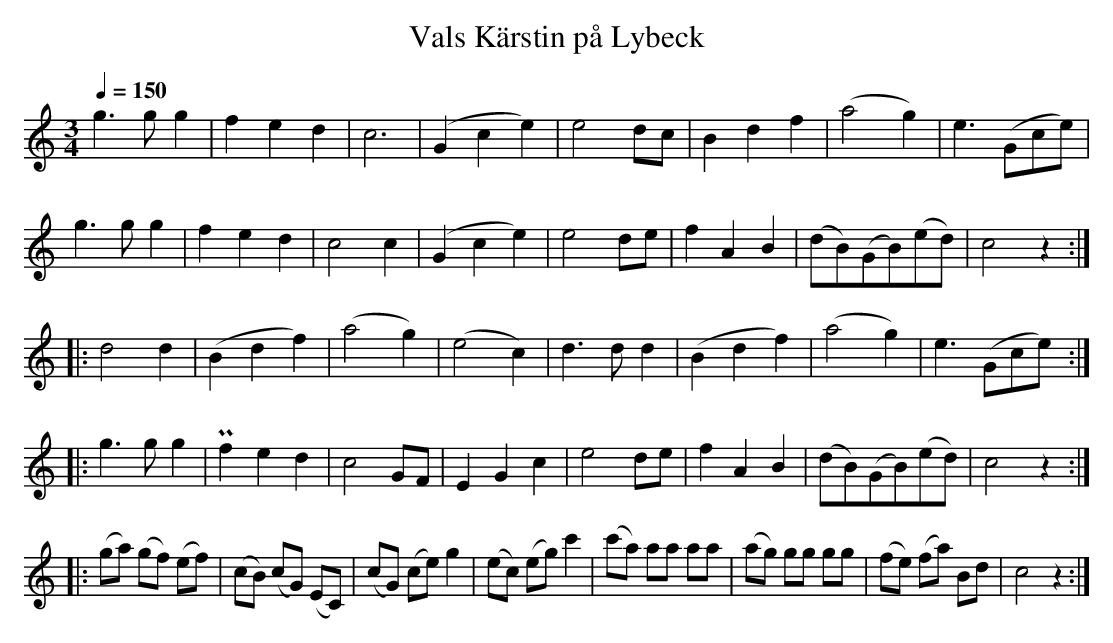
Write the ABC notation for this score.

X:1
T:Kärstin på Lybeck, Vals
M:3/4
L:1/4
Q:150
K:C
g>g g | fed | c3  | (Gce) | e2d/c/ | Bdf | (a2g) | e3/2 (G/c/e/) |
g>g g | fed | c2c | (Gce) | e2d/e/ | fAB | (d/B/)(G/B/)(e/d/) | c2 z ::
d2 d | (Bdf) | (a2g) | (e2c) | d>d d | (Bdf) | (a2g) | e3/2 (G/c/e/) ::
g>g g | Pfed | c2 G/F/ | EGc | e2d/e/ | fAB | (d/B/)(G/B/)(e/d/) | c2 z ::
L:1/8
(ga) (gf) (ef) | (cB) (cG) (EC) | (cG) (ce) g2 | (ec) (eg) c'2 | (c'a) aa aa | (ag) gg gg | (fe) (fa) Bd | c4 z2 :|
